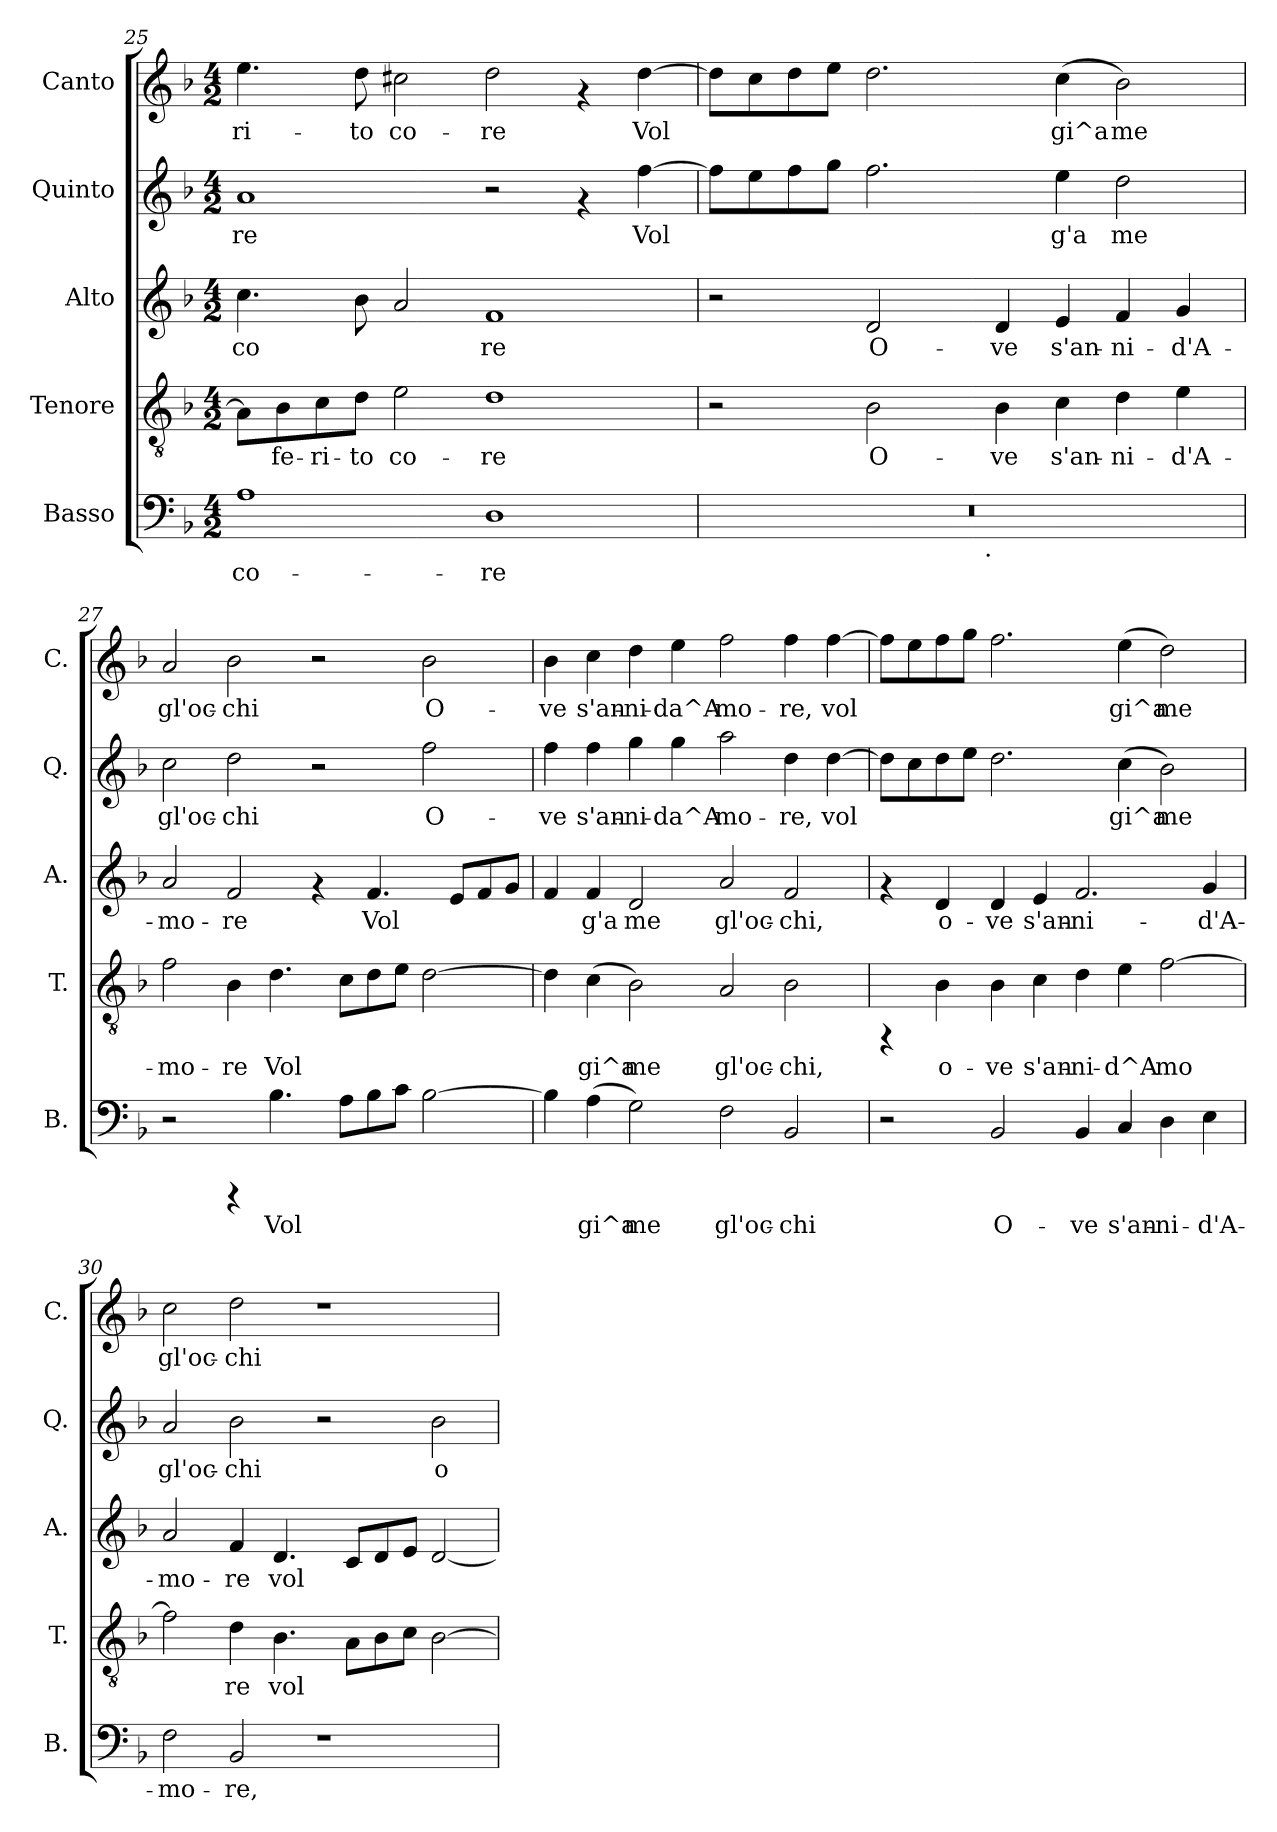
**kern	**text	**kern	**text	**kern	**text	**kern	**text	**kern	**text
*part5	*part5	*part4	*part4	*part3	*part3	*part2	*part2	*part1	*part1
*staff5	*staff5	*staff4	*staff4	*staff3	*staff3	*staff2	*staff2	*staff1	*staff1
*I"Basso	*	*I"Tenore	*	*I"Alto	*	*I"Quinto	*	*I"Canto	*
*I'B.	*	*I'T.	*	*I'A.	*	*I'Q.	*	*I'C.	*
!!LO:LB:g=z
*clefF4	*	*clefGv2	*	*clefG2	*	*clefG2	*	*clefG2	*
*k[b-]	*	*k[b-]	*	*k[b-]	*	*k[b-]	*	*k[b-]	*
*F:	*	*F:	*	*F:	*	*F:	*	*F:	*
*M4/2	*	*M4/2	*	*M4/2	*	*M4/2	*	*M4/2	*
=25	=25	=25	=25	=25	=25	=25	=25	=25	=25
!	!LO:LY:b:cj	!	!LO:LY:b:cj	!	!LO:LY:b:cj	!	!LO:LY:b:cj	!	!LO:LY:b:cj
1A	co-	8A\L]	.	4.cc\	co-	1a	-re	4.ee\	-ri-
!	!	!	!LO:LY:b:cj	!	!	!	!	!	!
.	.	8B-\	fe-	.	.	.	.	.	.
!	!	!	!LO:LY:b:cj	!	!	!	!	!	!
.	.	8c\	-ri-	.	.	.	.	.	.
!	!	!	!LO:LY:b:cj	!	!LO:LY:b:cj	!	!	!	!LO:LY:b:cj
.	.	8d\J	-to	8b-\	--	.	.	8dd\	-to
!	!	!	!LO:LY:b:cj	!	!LO:LY:b:cj	!	!	!	!LO:LY:b:cj
.	.	2e\	co-	2a/	--	.	.	2cc#X\	co-
!	!LO:LY:b:cj	!	!LO:LY:b:cj	!	!LO:LY:b:cj	!	!	!	!LO:LY:b:cj
1D	-re	1d	-re	1f	-re	2r	.	2dd\	-re
.	.	.	.	.	.	4rf	.	4rf	.
!	!	!	!	!	!	!	!LO:LY:b:cj	!	!LO:LY:b:cj
.	.	.	.	.	.	[>4ff\	Vol-	[>4dd\	Vol-
=26	=26	=26	=26	=26	=26	=26	=26	=26	=26
!	!	!	!	!	!	!	!LO:LY:b:cj	!	!LO:LY:b:cj
*^	*	*	*	*	*	*	*	*	*
0r	2ryy	.	2r	.	2r	.	8ff\L]	--	8dd\L]	--
!	!	!	!	!	!	!	!	!LO:LY:b:cj	!	!LO:LY:b:cj
.	.	.	.	.	.	.	8ee\	--	8cc\	--
!	!	!	!	!	!	!	!	!LO:LY:b:cj	!	!LO:LY:b:cj
.	.	.	.	.	.	.	8ff\	--	8dd\	--
!	!	!	!	!	!	!	!	!LO:LY:b:cj	!	!LO:LY:b:cj
.	.	.	.	.	.	.	8gg\J	--	8ee\J	--
!	!	!	!	!LO:LY:b:cj	!	!LO:LY:b:cj	!	!LO:LY:b:cj	!	!LO:LY:b:cj
.	4ryy	.	2B-\	O-	2d/	O-	2.ff\	--	2.dd\	--
.	8...ryy	.	.	.	.	.	.	.	.	.
!	!LO:TX:b:t=.	!	!	!	!	!	!	!	!	!
.	1ryy	.	.	.	.	.	.	.	.	.
!	!	!	!	!LO:LY:b:cj	!	!LO:LY:b:cj	!	!	!	!
.	.	.	4B-\	-ve	4d/	-ve	.	.	.	.
!	!	!	!	!LO:LY:b:cj	!	!LO:LY:b:cj	!	!LO:LY:b:cj	!	!LO:LY:b:cj
.	.	.	4c\	s'an-	4e/	s'an-	4ee\	-g'a	(<4cc\	-gi^a
!	!	!	!	!LO:LY:b:cj	!	!LO:LY:b:cj	!	!LO:LY:b:cj	!	!LO:LY:b:cj
.	.	.	4d\	-ni-	4f/	-ni-	2dd\	me	2b-\)	me
!	!	!	!	!LO:LY:b:cj	!	!LO:LY:b:cj	!	!	!	!
.	.	.	4e\	-d'A-	4g/	-d'A-	.	.	.	.
.	64ryy	.	.	.	.	.	.	.	.	.
=27	=27	=27	=27	=27	=27	=27	=27	=27	=27	=27
!	!	!	!	!LO:LY:b:cj	!	!LO:LY:b:cj	!	!LO:LY:b:cj	!	!LO:LY:b:cj
*v	*v	*	*	*	*	*	*	*	*	*
2r	.	2f\	-mo-	2a/	-mo-	2cc\	gl'oc-	2a/	gl'oc-
!	!	!	!LO:LY:b:cj	!	!LO:LY:b:cj	!	!LO:LY:b:cj	!	!LO:LY:b:cj
4rCCC	.	4B-\	-re	2f/	-re	2dd\	-chi	2b-\	-chi
!	!LO:LY:b:cj	!	!LO:LY:b:cj	!	!	!	!	!	!
4.B-\	Vol-	4.d\	Vol-	.	.	.	.	.	.
.	.	.	.	4rf	.	2r	.	2r	.
!	!LO:LY:b:cj	!	!LO:LY:b:cj	!	!	!	!	!	!
8A\L	--	8c\L	--	.	.	.	.	.	.
!	!LO:LY:b:cj	!	!LO:LY:b:cj	!	!LO:LY:b:cj	!	!	!	!
8B-\	--	8d\	--	4.f/	Vol-	.	.	.	.
!	!LO:LY:b:cj	!	!LO:LY:b:cj	!	!	!	!	!	!
8c\J	--	8e\J	--	.	.	.	.	.	.
!	!LO:LY:b:cj	!	!LO:LY:b:cj	!	!	!	!LO:LY:b:cj	!	!LO:LY:b:cj
[<2B-\	--	[<2d\	--	.	.	2ff\	O-	2b-\	O-
!	!	!	!	!	!LO:LY:b:cj	!	!	!	!
.	.	.	.	8e/L	--	.	.	.	.
!	!	!	!	!	!LO:LY:b:cj	!	!	!	!
.	.	.	.	8f/	--	.	.	.	.
!	!	!	!	!	!LO:LY:b:cj	!	!	!	!
.	.	.	.	8g/J	--	.	.	.	.
!!LO:PB:g=z
=28	=28	=28	=28	=28	=28	=28	=28	=28	=28
!	!LO:LY:b:cj	!	!LO:LY:b:cj	!	!LO:LY:b:cj	!	!LO:LY:b:cj	!	!LO:LY:b:cj
4B-\]	--	4d\]	--	4f/	--	4ff\	-ve	4b-\	-ve
!	!LO:LY:b:cj	!	!LO:LY:b:cj	!	!LO:LY:b:cj	!	!LO:LY:b:cj	!	!LO:LY:b:cj
(<4A\	-gi^a	(<4c\	-gi^a	4f/	-g'a	4ff\	s'an-	4cc\	s'an-
!	!LO:LY:b:cj	!	!LO:LY:b:cj	!	!LO:LY:b:cj	!	!LO:LY:b:cj	!	!LO:LY:b:cj
2G\)	me	2B-\)	me	2d/	me	4gg\	-ni-	4dd\	-ni-
!	!	!	!	!	!	!	!LO:LY:b:cj	!	!LO:LY:b:cj
.	.	.	.	.	.	4gg\	-da^A-	4ee\	-da^A-
!	!LO:LY:b:cj	!	!LO:LY:b:cj	!	!LO:LY:b:cj	!	!LO:LY:b:cj	!	!LO:LY:b:cj
2F\	gl'oc-	2A/	gl'oc-	2a/	gl'oc-	2aa\	-mo-	2ff\	-mo-
!	!LO:LY:b:cj	!	!LO:LY:b:cj	!	!LO:LY:b:cj	!	!LO:LY:b:cj	!	!LO:LY:b:cj
2BB-/	-chi	2B-\	-chi,	2f/	-chi,	4dd\	-re,	4ff\	-re,
!	!	!	!	!	!	!	!LO:LY:b:cj	!	!LO:LY:b:cj
.	.	.	.	.	.	[>4dd\	vol-	[>4ff\	vol-
=29	=29	=29	=29	=29	=29	=29	=29	=29	=29
!	!	!	!	!	!	!	!LO:LY:b:cj	!	!LO:LY:b:cj
2r	.	4rFF	.	4rf	.	8dd\L]	--	8ff\L]	--
!	!	!	!	!	!	!	!LO:LY:b:cj	!	!LO:LY:b:cj
.	.	.	.	.	.	8cc\	--	8ee\	--
!	!	!	!LO:LY:b:cj	!	!LO:LY:b:cj	!	!LO:LY:b:cj	!	!LO:LY:b:cj
.	.	4B-\	o-	4d/	o-	8dd\	--	8ff\	--
!	!	!	!	!	!	!	!LO:LY:b:cj	!	!LO:LY:b:cj
.	.	.	.	.	.	8ee\J	--	8gg\J	--
!	!LO:LY:b:cj	!	!LO:LY:b:cj	!	!LO:LY:b:cj	!	!LO:LY:b:cj	!	!LO:LY:b:cj
2BB-/	O-	4B-\	-ve	4d/	-ve	2.dd\	--	2.ff\	--
!	!	!	!LO:LY:b:cj	!	!LO:LY:b:cj	!	!	!	!
.	.	4c\	s'an-	4e/	s'an-	.	.	.	.
!	!LO:LY:b:cj	!	!LO:LY:b:cj	!	!LO:LY:b:cj	!	!	!	!
4BB-/	-ve	4d\	-ni-	2.f/	-ni-	.	.	.	.
!	!LO:LY:b:cj	!	!LO:LY:b:cj	!	!	!	!LO:LY:b:cj	!	!LO:LY:b:cj
4C/	s'an-	4e\	-d^A-	.	.	(<4cc\	-gi^a	(<4ee\	-gi^a
!	!LO:LY:b:cj	!	!LO:LY:b:cj	!	!	!	!LO:LY:b:cj	!	!LO:LY:b:cj
4D\	-ni-	[>2f\	-mo-	.	.	2b-\)	me	2dd\)	me
!	!LO:LY:b:cj	!	!	!	!LO:LY:b:cj	!	!	!	!
4E\	-d'A-	.	.	4g/	-d'A-	.	.	.	.
=30	=30	=30	=30	=30	=30	=30	=30	=30	=30
!	!LO:LY:b:cj	!	!LO:LY:b:cj	!	!LO:LY:b:cj	!	!LO:LY:b:cj	!	!LO:LY:b:cj
2F\	-mo-	2f\]	--	2a/	-mo-	2a/	gl'oc-	2cc\	gl'oc-
!	!LO:LY:b:cj	!	!LO:LY:b:cj	!	!LO:LY:b:cj	!	!LO:LY:b:cj	!	!LO:LY:b:cj
2BB-/	-re,	4d\	-re	4f/	-re	2b-\	-chi	2dd\	-chi
!	!	!	!LO:LY:b:cj	!	!LO:LY:b:cj	!	!	!	!
.	.	4.B-\	vol-	4.d/	vol-	.	.	.	.
1r	.	.	.	.	.	2r	.	1r	.
!	!	!	!LO:LY:b:cj	!	!LO:LY:b:cj	!	!	!	!
.	.	8A\L	--	8c/L	--	.	.	.	.
!	!	!	!LO:LY:b:cj	!	!LO:LY:b:cj	!	!	!	!
.	.	8B-\	--	8d/	--	.	.	.	.
!	!	!	!LO:LY:b:cj	!	!LO:LY:b:cj	!	!	!	!
.	.	8c\J	--	8e/J	--	.	.	.	.
!	!	!	!LO:LY:b:cj	!	!LO:LY:b:cj	!	!LO:LY:b:cj	!	!
.	.	[>2B-\	--	[>2d/	--	2b-\	o-	.	.
=	=	=	=	=	=	=	=	=	=
*-	*-	*-	*-	*-	*-	*-	*-	*-	*-
